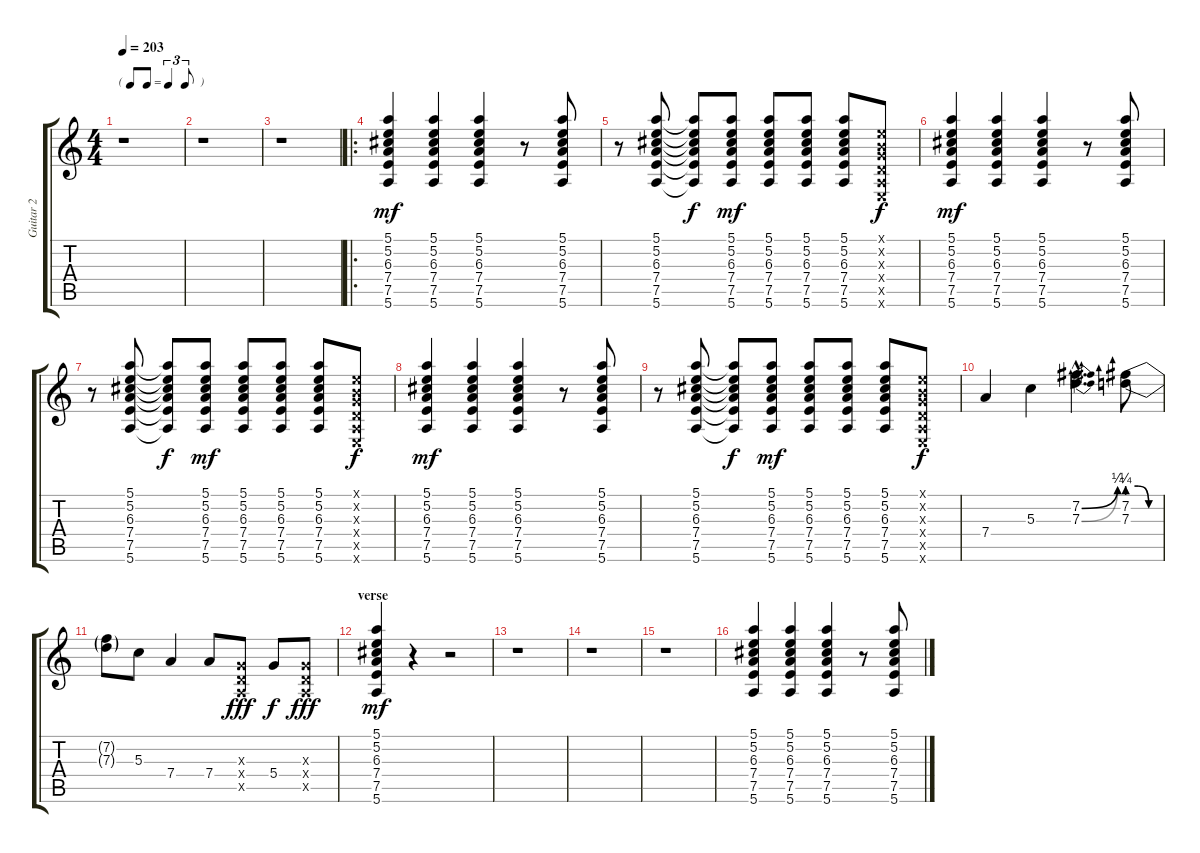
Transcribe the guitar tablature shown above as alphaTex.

\track ("Guitar 2" "Guitar 2") {instrument overdrivenguitar}
\staff {score tabs}
\tuning (E4 B3 G3 D3 A2 E2) {hide}
\ts (4 4)
\tf triplet8th
\tempo 203
\clef g2
\ks c
r.1{dy mf} |
r.1 |
r.1 |
\ro
(5.1 5.2 6.3 7.4 7.5 5.6).4 (5.1 5.2 6.3 7.4 7.5 5.6).4 (5.1 5.2 6.3 7.4 7.5 5.6).4 r.8 (5.1 5.2 6.3 7.4 7.5 5.6).8 |
r.8 (5.1 5.2 6.3 7.4 7.5 5.6).8 (5.1{t} 5.2{t} 6.3{t} 7.4{t} 7.5{t} 5.6{t}).8{dy f} (5.1 5.2 6.3 7.4 7.5 5.6).8{dy mf} (5.1 5.2 6.3 7.4 7.5 5.6).8 (5.1 5.2 6.3 7.4 7.5 5.6).8 (5.1 5.2 6.3 7.4 7.5 5.6).8 (0.1{x} 0.2{x} 0.3{x} 0.4{x} 0.5{x} 0.6{x}).8{dy f} |
(5.1 5.2 6.3 7.4 7.5 5.6).4{dy mf} (5.1 5.2 6.3 7.4 7.5 5.6).4 (5.1 5.2 6.3 7.4 7.5 5.6).4 r.8 (5.1 5.2 6.3 7.4 7.5 5.6).8 |
r.8 (5.1 5.2 6.3 7.4 7.5 5.6).8 (5.1{t} 5.2{t} 6.3{t} 7.4{t} 7.5{t} 5.6{t}).8{dy f} (5.1 5.2 6.3 7.4 7.5 5.6).8{dy mf} (5.1 5.2 6.3 7.4 7.5 5.6).8 (5.1 5.2 6.3 7.4 7.5 5.6).8 (5.1 5.2 6.3 7.4 7.5 5.6).8 (0.1{x} 0.2{x} 0.3{x} 0.4{x} 0.5{x} 0.6{x}).8{dy f} |
(5.1 5.2 6.3 7.4 7.5 5.6).4{dy mf} (5.1 5.2 6.3 7.4 7.5 5.6).4 (5.1 5.2 6.3 7.4 7.5 5.6).4 r.8 (5.1 5.2 6.3 7.4 7.5 5.6).8 |
r.8 (5.1 5.2 6.3 7.4 7.5 5.6).8 (5.1{t} 5.2{t} 6.3{t} 7.4{t} 7.5{t} 5.6{t}).8{dy f} (5.1 5.2 6.3 7.4 7.5 5.6).8{dy mf} (5.1 5.2 6.3 7.4 7.5 5.6).8 (5.1 5.2 6.3 7.4 7.5 5.6).8 (5.1 5.2 6.3 7.4 7.5 5.6).8 (0.1{x} 0.2{x} 0.3{x} 0.4{x} 0.5{x} 0.6{x}).8{dy f} |
7.4.4 5.3.4 (7.2{be (bend 0 0 60 1) hac} 7.3{be (bend 0 0 60 1) hac}).4{d} (7.2{be (custom 0 1 20 1 40 0 60 0)} 7.3{be (custom 0 1 20 1 40 0 60 0)}).8 |
(7.2{t} 7.3{t}).8 5.3.8 7.4.4 7.4.8 (0.3{x} 0.4{x} 0.5{x}).8{dy fff} 5.4.8{dy f} (0.3{x} 0.4{x} 0.5{x}).8{dy fff} |
\section ("" "verse")
(5.1 5.2 6.3 7.4 7.5 5.6).4{dy mf} r.4 r.2 |
r.1 |
r.1 |
r.1 |
(5.1 5.2 6.3 7.4 7.5 5.6).4 (5.1 5.2 6.3 7.4 7.5 5.6).4 (5.1 5.2 6.3 7.4 7.5 5.6).4 r.8 (5.1 5.2 6.3 7.4 7.5 5.6).8
